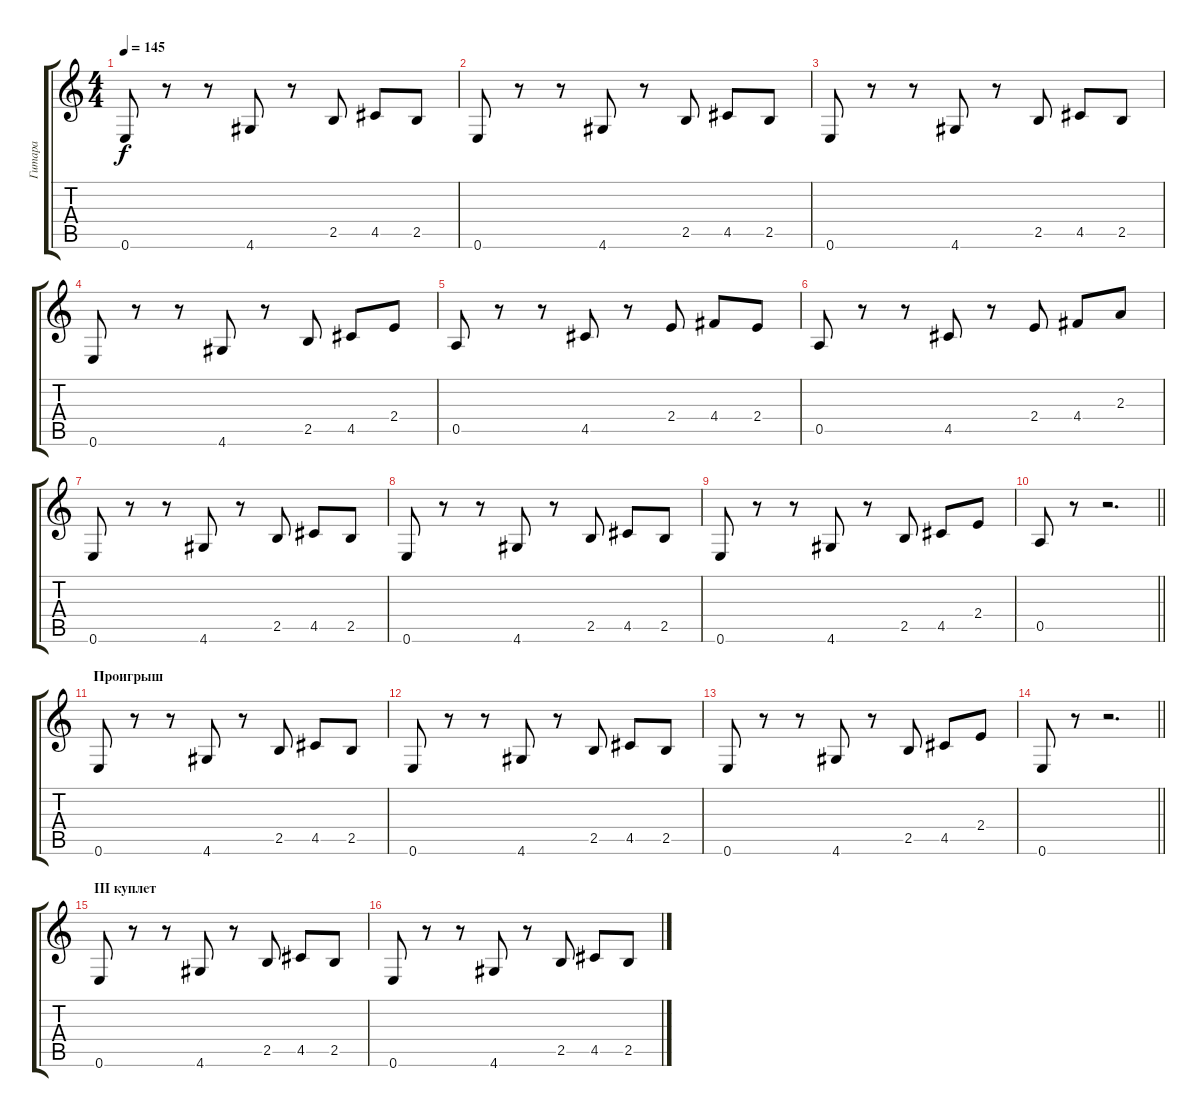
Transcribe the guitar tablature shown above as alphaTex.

\track ("Гитара" "Гитара") {instrument acousticguitarsteel}
\staff {score tabs}
\tuning (E4 B3 G3 D3 A2 E2) {hide}
\ts (4 4)
\tempo 145
\clef g2
\ks c
0.6.8{dy f} r.8 r.8 4.6.8 r.8 2.5.8 4.5.8 2.5.8 |
0.6.8 r.8 r.8 4.6.8 r.8 2.5.8 4.5.8 2.5.8 |
0.6.8 r.8 r.8 4.6.8 r.8 2.5.8 4.5.8 2.5.8 |
0.6.8 r.8 r.8 4.6.8 r.8 2.5.8 4.5.8 2.4.8 |
0.5.8 r.8 r.8 4.5.8 r.8 2.4.8 4.4.8 2.4.8 |
0.5.8 r.8 r.8 4.5.8 r.8 2.4.8 4.4.8 2.3.8 |
0.6.8 r.8 r.8 4.6.8 r.8 2.5.8 4.5.8 2.5.8 |
0.6.8 r.8 r.8 4.6.8 r.8 2.5.8 4.5.8 2.5.8 |
0.6.8 r.8 r.8 4.6.8 r.8 2.5.8 4.5.8 2.4.8 |
\barLineRight lightlight
0.5.8 r.8 r.2{d} |
\section ("" "Проигрыш")
0.6.8 r.8 r.8 4.6.8 r.8 2.5.8 4.5.8 2.5.8 |
0.6.8 r.8 r.8 4.6.8 r.8 2.5.8 4.5.8 2.5.8 |
0.6.8 r.8 r.8 4.6.8 r.8 2.5.8 4.5.8 2.4.8 |
\barLineRight lightlight
0.6.8 r.8 r.2{d} |
\section ("" "III куплет")
0.6.8 r.8 r.8 4.6.8 r.8 2.5.8 4.5.8 2.5.8 |
0.6.8 r.8 r.8 4.6.8 r.8 2.5.8 4.5.8 2.5.8
